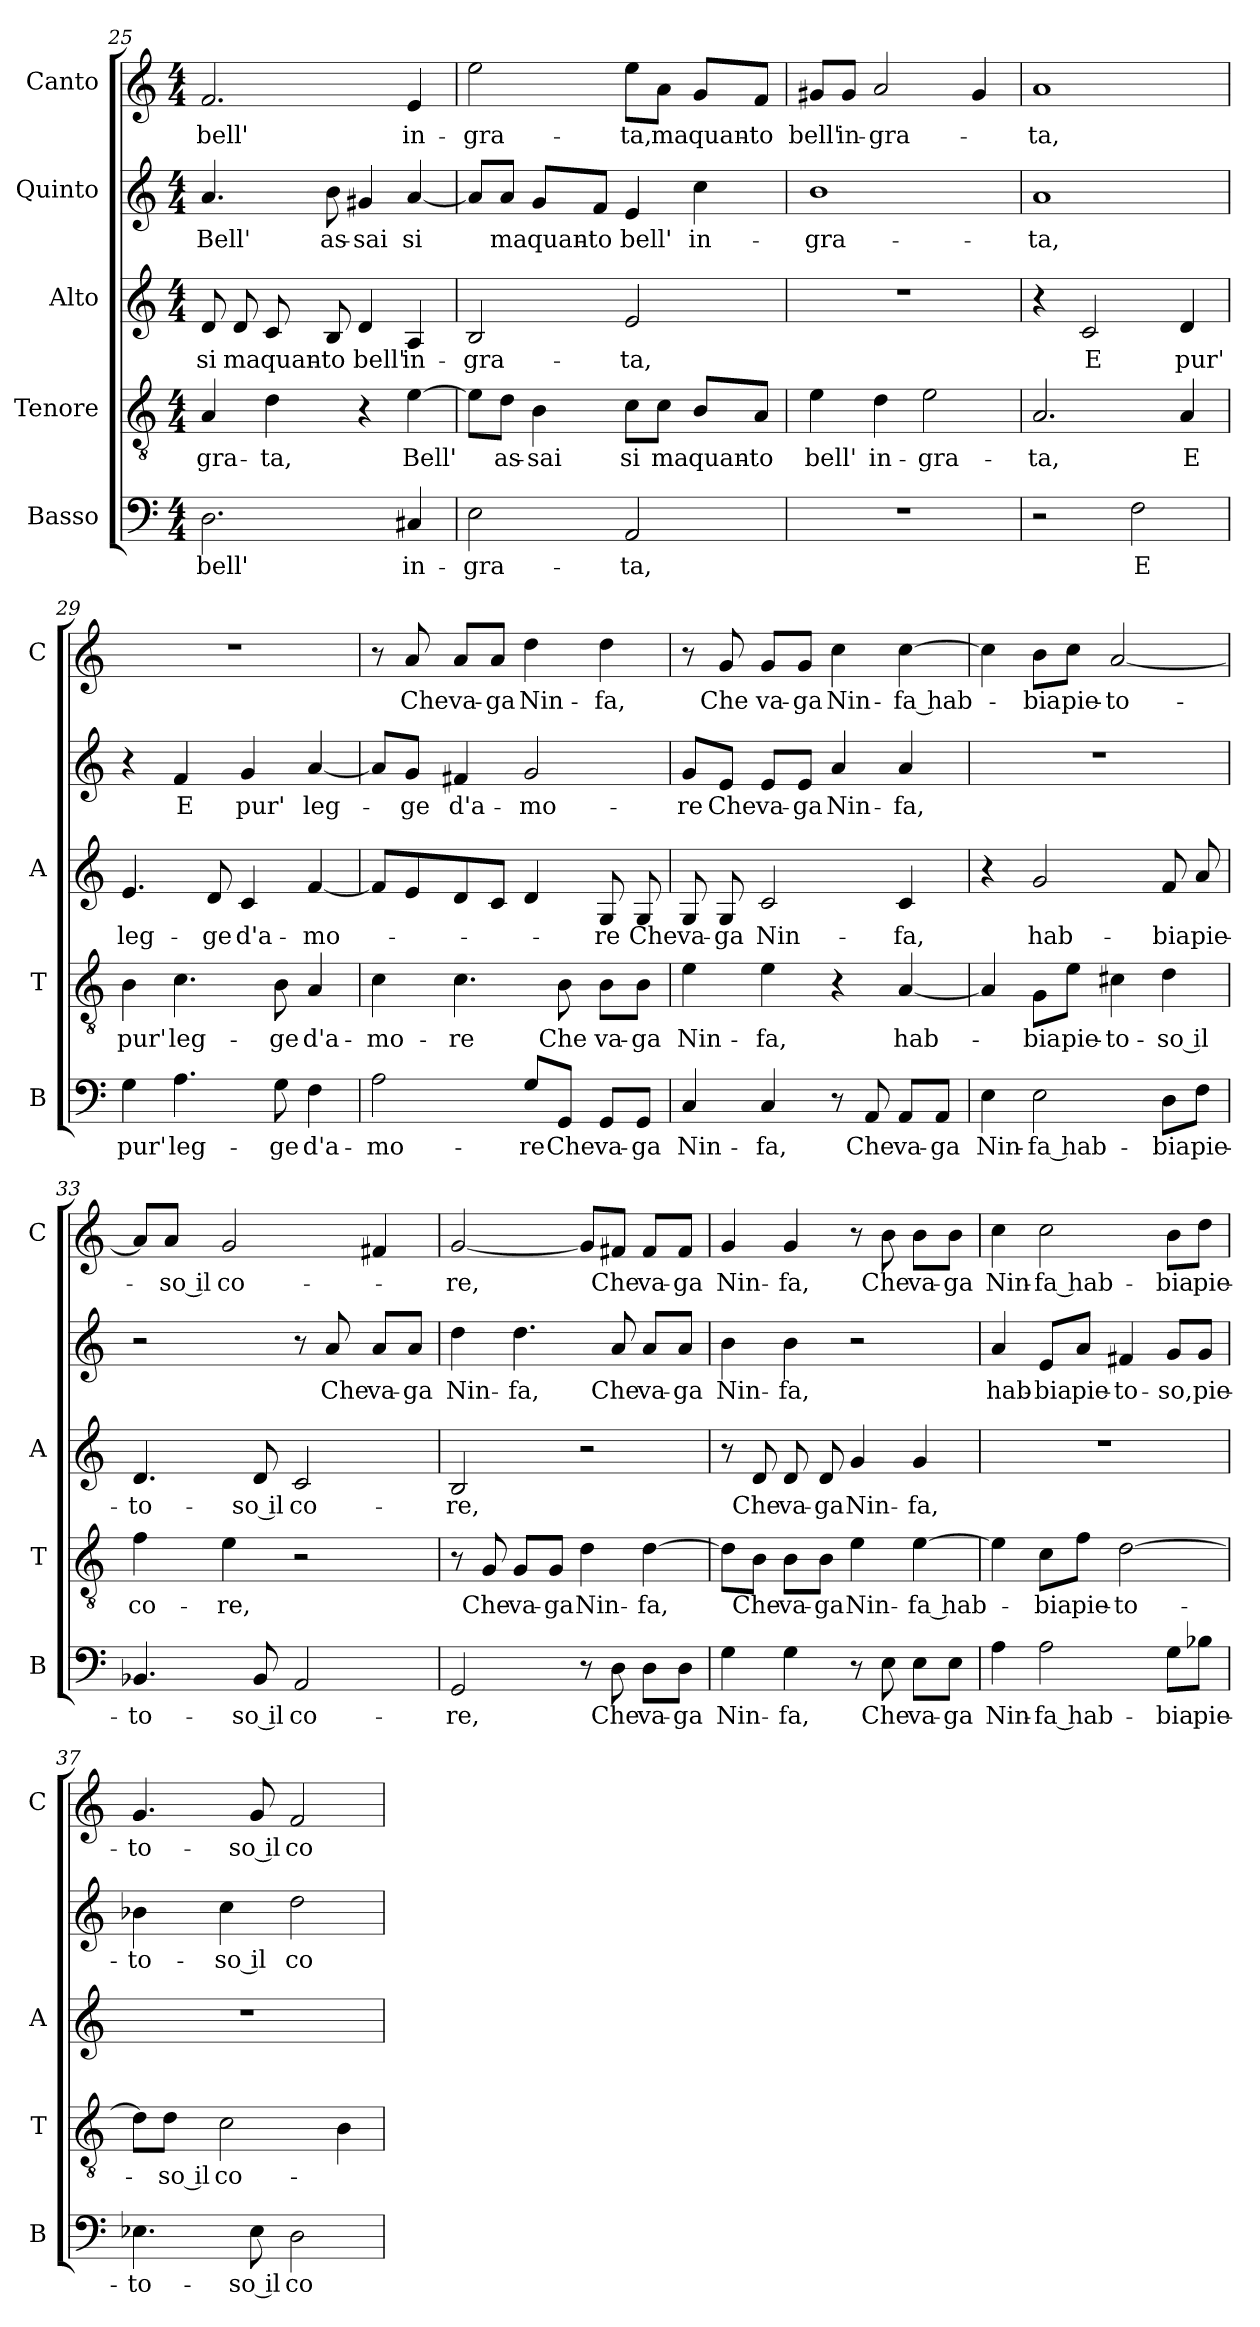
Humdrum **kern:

**kern	**text	**kern	**text	**kern	**text	**kern	**text	**kern	**text
*part5	*part5	*part4	*part4	*part3	*part3	*part2	*part2	*part1	*part1
*staff5	*staff5	*staff4	*staff4	*staff3	*staff3	*staff2	*staff2	*staff1	*staff1
*I"Basso	*	*I"Tenore	*	*I"Alto	*	*I"Quinto	*	*I"Canto	*
*I'B	*	*I'T	*	*I'A	*	*	*	*I'C	*
*clefF4	*	*clefGv2	*	*clefG2	*	*clefG2	*	*clefG2	*
*k[]	*	*k[]	*	*k[]	*	*k[]	*	*k[]	*
*C:	*	*C:	*	*C:	*	*C:	*	*C:	*
*M4/4	*	*M4/4	*	*M4/4	*	*M4/4	*	*M4/4	*
=25	=25	=25	=25	=25	=25	=25	=25	=25	=25
!	!LO:LY:b	!	!LO:LY:b	!	!LO:LY:b	!	!LO:LY:b	!	!LO:LY:b
2.D\	bell'	4A/	-gra-	8d/	si	4.a/	Bell'	2.f/	bell'
!	!	!	!	!	!LO:LY:b	!	!	!	!
.	.	.	.	8d/	ma	.	.	.	.
!	!	!	!LO:LY:b	!	!LO:LY:b	!	!	!	!
.	.	4d\	-ta,	8c/	quan-	.	.	.	.
!	!	!	!	!	!LO:LY:b	!	!LO:LY:b	!	!
.	.	.	.	8B/	-to	8b\	as-	.	.
!	!	!	!	!	!LO:LY:b	!	!LO:LY:b	!	!
.	.	4r	.	4d/	bell'	4g#X/	-sai	.	.
!	!LO:LY:b	!	!LO:LY:b	!	!LO:LY:b	!	!LO:LY:b	!	!LO:LY:b
4C#X/	in-	[4e\	Bell'	4A/	in-	[4a/	si	4e/	in-
!!LO:PB:g=z
=26	=26	=26	=26	=26	=26	=26	=26	=26	=26
!	!LO:LY:b	!	!	!	!LO:LY:b	!	!	!	!LO:LY:b
2E\	-gra-	8e\L]	.	2B/	-gra-	8a/L]	.	2ee\	-gra-
!	!	!	!LO:LY:b	!	!	!	!LO:LY:b	!	!
.	.	8d\J	as-	.	.	8a/J	ma	.	.
!	!	!	!LO:LY:b	!	!	!	!LO:LY:b	!	!
.	.	4B\	-sai	.	.	8g/L	quan-	.	.
!	!	!	!	!	!	!	!LO:LY:b	!	!
.	.	.	.	.	.	8f/J	-to	.	.
!	!LO:LY:b	!	!LO:LY:b	!	!LO:LY:b	!	!LO:LY:b	!	!LO:LY:b
2AA/	-ta,	8c\L	si	2e/	-ta,	4e/	bell'	8ee\L	-ta,
!	!	!	!LO:LY:b	!	!	!	!	!	!LO:LY:b
.	.	8c\J	ma	.	.	.	.	8a\J	ma
!	!	!	!LO:LY:b	!	!	!	!LO:LY:b	!	!LO:LY:b
.	.	8B/L	quan-	.	.	4cc\	in-	8g/L	quan-
!	!	!	!LO:LY:b	!	!	!	!	!	!LO:LY:b
.	.	8A/J	-to	.	.	.	.	8f/J	-to
=27	=27	=27	=27	=27	=27	=27	=27	=27	=27
!	!	!	!LO:LY:b	!	!	!	!LO:LY:b	!	!LO:LY:b
1r	.	4e\	bell'	1r	.	1b	-gra-	8g#X/L	bell'
!	!	!	!	!	!	!	!	!	!LO:LY:b
.	.	.	.	.	.	.	.	8g#/J	in-
!	!	!	!LO:LY:b	!	!	!	!	!	!LO:LY:b
.	.	4d\	in-	.	.	.	.	2a/	-gra-
!	!	!	!LO:LY:b	!	!	!	!	!	!
.	.	2e\	-gra-	.	.	.	.	.	.
.	.	.	.	.	.	.	.	4g#/	.
=28	=28	=28	=28	=28	=28	=28	=28	=28	=28
!	!	!	!LO:LY:b	!	!	!	!LO:LY:b	!	!LO:LY:b
2r	.	2.A/	-ta,	4r	.	1a	-ta,	1a	-ta,
!	!	!	!	!	!LO:LY:b	!	!	!	!
.	.	.	.	2c/	E	.	.	.	.
!	!LO:LY:b	!	!	!	!	!	!	!	!
2F\	E	.	.	.	.	.	.	.	.
!	!	!	!LO:LY:b	!	!LO:LY:b	!	!	!	!
.	.	4A/	E	4d/	pur'	.	.	.	.
=29	=29	=29	=29	=29	=29	=29	=29	=29	=29
!	!LO:LY:b	!	!LO:LY:b	!	!LO:LY:b	!	!	!	!
4G\	pur'	4B\	pur'	4.e/	leg-	4r	.	1r	.
!	!LO:LY:b	!	!LO:LY:b	!	!	!	!LO:LY:b	!	!
4.A\	leg-	4.c\	leg-	.	.	4f/	E	.	.
!	!	!	!	!	!LO:LY:b	!	!	!	!
.	.	.	.	8d/	-ge	.	.	.	.
!	!	!	!	!	!LO:LY:b	!	!LO:LY:b	!	!
.	.	.	.	4c/	d'a-	4g/	pur'	.	.
!	!LO:LY:b	!	!LO:LY:b	!	!	!	!	!	!
8G\	-ge	8B\	-ge	.	.	.	.	.	.
!	!LO:LY:b	!	!LO:LY:b	!	!LO:LY:b	!	!LO:LY:b	!	!
4F\	d'a-	4A/	d'a-	[4f/	-mo-	[4a/	leg-	.	.
=30	=30	=30	=30	=30	=30	=30	=30	=30	=30
!	!LO:LY:b	!	!LO:LY:b	!	!	!	!	!	!
2A\	-mo-	4c\	-mo-	8f/L]	.	8a/L]	.	8r	.
!	!	!	!	!	!	!	!LO:LY:b	!	!LO:LY:b
.	.	.	.	8e/	.	8g/J	-ge	8a/	Che
!	!	!	!LO:LY:b	!	!	!	!LO:LY:b	!	!LO:LY:b
.	.	4.c\	-re	8d/	.	4f#X/	d'a-	8a/L	va-
!	!	!	!	!	!	!	!	!	!LO:LY:b
.	.	.	.	8c/J	.	.	.	8a/J	-ga
!	!LO:LY:b	!	!	!	!	!	!LO:LY:b	!	!LO:LY:b
8G/L	-re	.	.	4d/	.	2g/	-mo-	4dd\	Nin-
!	!LO:LY:b	!	!LO:LY:b	!	!	!	!	!	!
8GG/J	Che	8B\	Che	.	.	.	.	.	.
!	!LO:LY:b	!	!LO:LY:b	!	!LO:LY:b	!	!	!	!LO:LY:b
8GG/L	va-	8B\L	va-	8G/	-re	.	.	4dd\	-fa,
!	!LO:LY:b	!	!LO:LY:b	!	!LO:LY:b	!	!	!	!
8GG/J	-ga	8B\J	-ga	8G/	Che	.	.	.	.
!!LO:LB:g=z
=31	=31	=31	=31	=31	=31	=31	=31	=31	=31
!	!LO:LY:b	!	!LO:LY:b	!	!LO:LY:b	!	!LO:LY:b	!	!
4C/	Nin-	4e\	Nin-	8G/	va-	8g/L	-re	8r	.
!	!	!	!	!	!LO:LY:b	!	!LO:LY:b	!	!LO:LY:b
.	.	.	.	8G/	-ga	8e/J	Che	8g/	Che
!	!LO:LY:b	!	!LO:LY:b	!	!LO:LY:b	!	!LO:LY:b	!	!LO:LY:b
4C/	-fa,	4e\	-fa,	2c/	Nin-	8e/L	va-	8g/L	va-
!	!	!	!	!	!	!	!LO:LY:b	!	!LO:LY:b
.	.	.	.	.	.	8e/J	-ga	8g/J	-ga
!	!	!	!	!	!	!	!LO:LY:b	!	!LO:LY:b
8r	.	4r	.	.	.	4a/	Nin-	4cc\	Nin-
!	!LO:LY:b	!	!	!	!	!	!	!	!
8AA/	Che	.	.	.	.	.	.	.	.
!	!LO:LY:b	!	!LO:LY:b	!	!LO:LY:b	!	!LO:LY:b	!	!LO:LY:b
8AA/L	va-	[4A/	hab-	4c/	-fa,	4a/	-fa,	[4cc\	-fa hab-
!	!LO:LY:b	!	!	!	!	!	!	!	!
8AA/J	-ga	.	.	.	.	.	.	.	.
=32	=32	=32	=32	=32	=32	=32	=32	=32	=32
!	!LO:LY:b	!	!	!	!	!	!	!	!
4E\	Nin-	4A/]	.	4r	.	1r	.	4cc\]	.
!	!LO:LY:b	!	!LO:LY:b	!	!LO:LY:b	!	!	!	!LO:LY:b
2E\	-fa hab-	8G\L	-bia	2g/	hab-	.	.	8b\L	-bia
!	!	!	!LO:LY:b	!	!	!	!	!	!LO:LY:b
.	.	8e\J	pie-	.	.	.	.	8cc\J	pie-
!	!	!	!LO:LY:b	!	!	!	!	!	!LO:LY:b
.	.	4c#X\	-to-	.	.	.	.	[2a/	-to-
!	!LO:LY:b	!	!LO:LY:b	!	!LO:LY:b	!	!	!	!
8D\L	-bia	4d\	-so il	8f/	-bia	.	.	.	.
!	!LO:LY:b	!	!	!	!LO:LY:b	!	!	!	!
8F\J	pie-	.	.	8a/	pie-	.	.	.	.
=33	=33	=33	=33	=33	=33	=33	=33	=33	=33
!	!LO:LY:b	!	!LO:LY:b	!	!LO:LY:b	!	!	!	!
4.BB-X/	-to-	4f\	co-	4.d/	-to-	2r	.	8a/L]	.
!	!	!	!	!	!	!	!	!	!LO:LY:b
.	.	.	.	.	.	.	.	8a/J	-so il
!	!	!	!LO:LY:b	!	!	!	!	!	!LO:LY:b
.	.	4e\	-re,	.	.	.	.	2g/	co-
!	!LO:LY:b	!	!	!	!LO:LY:b	!	!	!	!
8BB-/	-so il	.	.	8d/	-so il	.	.	.	.
!	!LO:LY:b	!	!	!	!LO:LY:b	!	!	!	!
2AA/	co-	2r	.	2c/	co-	8r	.	.	.
!	!	!	!	!	!	!	!LO:LY:b	!	!
.	.	.	.	.	.	8a/	Che	.	.
!	!	!	!	!	!	!	!LO:LY:b	!	!
.	.	.	.	.	.	8a/L	va-	4f#X/	.
!	!	!	!	!	!	!	!LO:LY:b	!	!
.	.	.	.	.	.	8a/J	-ga	.	.
=34	=34	=34	=34	=34	=34	=34	=34	=34	=34
!	!LO:LY:b	!	!	!	!LO:LY:b	!	!LO:LY:b	!	!LO:LY:b
2GG/	-re,	8r	.	2B/	-re,	4dd\	Nin-	[2g/	-re,
!	!	!	!LO:LY:b	!	!	!	!	!	!
.	.	8G/	Che	.	.	.	.	.	.
!	!	!	!LO:LY:b	!	!	!	!LO:LY:b	!	!
.	.	8G/L	va-	.	.	4.dd\	-fa,	.	.
!	!	!	!LO:LY:b	!	!	!	!	!	!
.	.	8G/J	-ga	.	.	.	.	.	.
!	!	!	!LO:LY:b	!	!	!	!	!	!
8r	.	4d\	Nin-	2r	.	.	.	8g/L]	.
!	!LO:LY:b	!	!	!	!	!	!LO:LY:b	!	!LO:LY:b
8D\	Che	.	.	.	.	8a/	Che	8f#X/J	Che
!	!LO:LY:b	!	!LO:LY:b	!	!	!	!LO:LY:b	!	!LO:LY:b
8D\L	va-	[4d\	-fa,	.	.	8a/L	va-	8f#/L	va-
!	!LO:LY:b	!	!	!	!	!	!LO:LY:b	!	!LO:LY:b
8D\J	-ga	.	.	.	.	8a/J	-ga	8f#/J	-ga
!!LO:LB:g=z
=35	=35	=35	=35	=35	=35	=35	=35	=35	=35
!	!LO:LY:b	!	!	!	!	!	!LO:LY:b	!	!LO:LY:b
4G\	Nin-	8d\L]	.	8r	.	4b\	Nin-	4g/	Nin-
!	!	!	!LO:LY:b	!	!LO:LY:b	!	!	!	!
.	.	8B\J	Che	8d/	Che	.	.	.	.
!	!LO:LY:b	!	!LO:LY:b	!	!LO:LY:b	!	!LO:LY:b	!	!LO:LY:b
4G\	-fa,	8B\L	va-	8d/	va-	4b\	-fa,	4g/	-fa,
!	!	!	!LO:LY:b	!	!LO:LY:b	!	!	!	!
.	.	8B\J	-ga	8d/	-ga	.	.	.	.
!	!	!	!LO:LY:b	!	!LO:LY:b	!	!	!	!
8r	.	4e\	Nin-	4g/	Nin-	2r	.	8r	.
!	!LO:LY:b	!	!	!	!	!	!	!	!LO:LY:b
8E\	Che	.	.	.	.	.	.	8b\	Che
!	!LO:LY:b	!	!LO:LY:b	!	!LO:LY:b	!	!	!	!LO:LY:b
8E\L	va-	[4e\	-fa hab-	4g/	-fa,	.	.	8b\L	va-
!	!LO:LY:b	!	!	!	!	!	!	!	!LO:LY:b
8E\J	-ga	.	.	.	.	.	.	8b\J	-ga
=36	=36	=36	=36	=36	=36	=36	=36	=36	=36
!	!LO:LY:b	!	!	!	!	!	!LO:LY:b	!	!LO:LY:b
4A\	Nin-	4e\]	.	1r	.	4a/	hab-	4cc\	Nin-
!	!LO:LY:b	!	!LO:LY:b	!	!	!	!LO:LY:b	!	!LO:LY:b
2A\	-fa hab-	8c\L	-bia	.	.	8e/L	-bia	2cc\	-fa hab-
!	!	!	!LO:LY:b	!	!	!	!LO:LY:b	!	!
.	.	8f\J	pie-	.	.	8a/J	pie-	.	.
!	!	!	!LO:LY:b	!	!	!	!LO:LY:b	!	!
.	.	[2d\	-to-	.	.	4f#X/	-to-	.	.
!	!LO:LY:b	!	!	!	!	!	!LO:LY:b	!	!LO:LY:b
8G\L	-bia	.	.	.	.	8g/L	-so,	8b\L	-bia
!	!LO:LY:b	!	!	!	!	!	!LO:LY:b	!	!LO:LY:b
8B-X\J	pie-	.	.	.	.	8g/J	pie-	8dd\J	pie-
=37	=37	=37	=37	=37	=37	=37	=37	=37	=37
!	!LO:LY:b	!	!	!	!	!	!LO:LY:b	!	!LO:LY:b
4.E-X\	-to-	8d\L]	.	1r	.	4b-X\	-to-	4.g/	-to-
!	!	!	!LO:LY:b	!	!	!	!	!	!
.	.	8d\J	-so il	.	.	.	.	.	.
!	!	!	!LO:LY:b	!	!	!	!LO:LY:b	!	!
.	.	2c\	co-	.	.	4cc\	-so il	.	.
!	!LO:LY:b	!	!	!	!	!	!	!	!LO:LY:b
8E-\	-so il	.	.	.	.	.	.	8g/	-so il
!	!LO:LY:b	!	!	!	!	!	!LO:LY:b	!	!LO:LY:b
2D\	co-	.	.	.	.	2dd\	co-	2f/	co-
.	.	4B\	.	.	.	.	.	.	.
=	=	=	=	=	=	=	=	=	=
*-	*-	*-	*-	*-	*-	*-	*-	*-	*-
